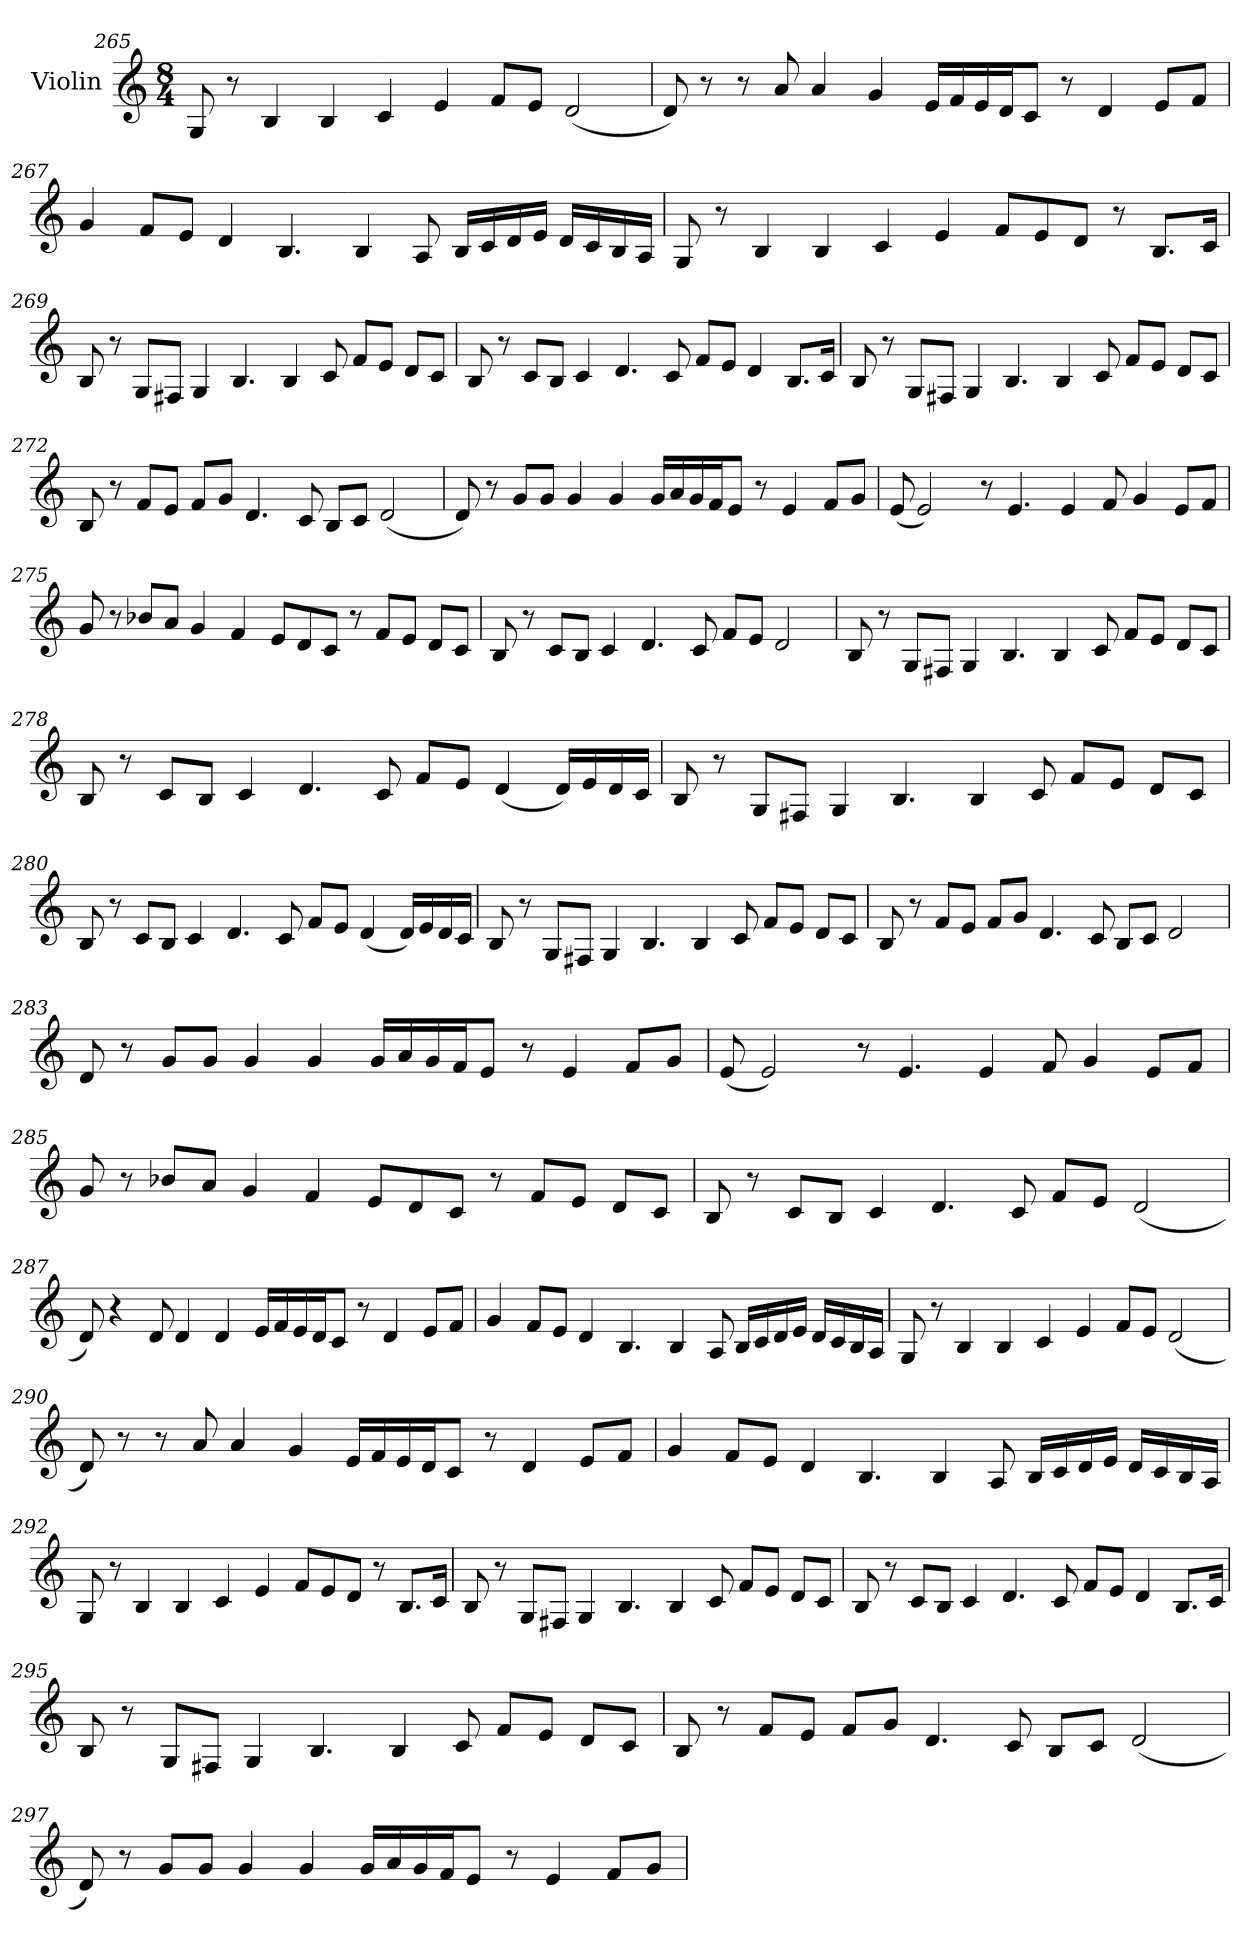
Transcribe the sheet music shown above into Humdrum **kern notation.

**kern
*part1
*staff1
*I"Violin
!!LO:LB:g=z
*clefG2
*k[]
*M8/4
=265
8G/
8r
4B/
4B/
4c/
4e/
8f/L
8e/J
(<2d/
=266
8d/)
8r
8r
8a/
4a/
4g/
16e/LL
16f/
16e/
16d/J
8c/J
8r
4d/
8e/L
8f/J
!!LO:LB:g=z
=267
4g/
8f/L
8e/J
4d/
4.B/
4B/
8A/
16B/LL
16c/
16d/
16e/JJ
16d/LL
16c/
16B/
16A/JJ
=268
8G/
8r
4B/
4B/
4c/
4e/
8f/L
8e/
8d/J
8r
8.B/L
16c/Jk
!!LO:LB:g=z
=269
8B/
8r
8G/L
8F#X/J
4G/
4.B/
4B/
8c/
8f/L
8e/J
8d/L
8c/J
=270
8B/
8r
8c/L
8B/J
4c/
4.d/
8c/
8f/L
8e/J
4d/
8.B/L
16c/Jk
!!LO:LB:g=z
=271
8B/
8r
8G/L
8F#X/J
4G/
4.B/
4B/
8c/
8f/L
8e/J
8d/L
8c/J
=272
8B/
8r
8f/L
8e/J
8f/L
8g/J
4.d/
8c/
8B/L
8c/J
(<2d/
!!LO:LB:g=z
=273
8d/)
8r
8g/L
8g/J
4g/
4g/
16g/LL
16a/
16g/
16f/J
8e/J
8r
4e/
8f/L
8g/J
=274
(<8e/
2e/)
8r
4.e/
4e/
8f/
4g/
8e/L
8f/J
!!LO:LB:g=z
=275
8g/
8r
8b-X/L
8a/J
4g/
4f/
8e/L
8d/
8c/J
8r
8f/L
8e/J
8d/L
8c/J
=276
8B/
8r
8c/L
8B/J
4c/
4.d/
8c/
8f/L
8e/J
2d/
!!LO:PB:g=z
=277
8B/
8r
8G/L
8F#X/J
4G/
4.B/
4B/
8c/
8f/L
8e/J
8d/L
8c/J
=278
8B/
8r
8c/L
8B/J
4c/
4.d/
8c/
8f/L
8e/J
(<4d/
16d/LL)
16e/
16d/
16c/JJ
!!LO:LB:g=z
=279
8B/
8r
8G/L
8F#X/J
4G/
4.B/
4B/
8c/
8f/L
8e/J
8d/L
8c/J
=280
8B/
8r
8c/L
8B/J
4c/
4.d/
8c/
8f/L
8e/J
(<4d/
16d/LL)
16e/
16d/
16c/JJ
!!LO:LB:g=z
=281
8B/
8r
8G/L
8F#X/J
4G/
4.B/
4B/
8c/
8f/L
8e/J
8d/L
8c/J
=282
8B/
8r
8f/L
8e/J
8f/L
8g/J
4.d/
8c/
8B/L
8c/J
2d/
!!LO:LB:g=z
=283
8d/
8r
8g/L
8g/J
4g/
4g/
16g/LL
16a/
16g/
16f/J
8e/J
8r
4e/
8f/L
8g/J
=284
(<8e/
2e/)
8r
4.e/
4e/
8f/
4g/
8e/L
8f/J
!!LO:LB:g=z
=285
8g/
8r
8b-X/L
8a/J
4g/
4f/
8e/L
8d/
8c/J
8r
8f/L
8e/J
8d/L
8c/J
=286
8B/
8r
8c/L
8B/J
4c/
4.d/
8c/
8f/L
8e/J
(<2d/
!!LO:LB:g=z
=287
8d/)
4r
8d/
4d/
4d/
16e/LL
16f/
16e/
16d/J
8c/J
8r
4d/
8e/L
8f/J
=288
4g/
8f/L
8e/J
4d/
4.B/
4B/
8A/
16B/LL
16c/
16d/
16e/JJ
16d/LL
16c/
16B/
16A/JJ
!!LO:LB:g=z
=289
8G/
8r
4B/
4B/
4c/
4e/
8f/L
8e/J
(<2d/
=290
8d/)
8r
8r
8a/
4a/
4g/
16e/LL
16f/
16e/
16d/J
8c/J
8r
4d/
8e/L
8f/J
!!LO:LB:g=z
=291
4g/
8f/L
8e/J
4d/
4.B/
4B/
8A/
16B/LL
16c/
16d/
16e/JJ
16d/LL
16c/
16B/
16A/JJ
=292
8G/
8r
4B/
4B/
4c/
4e/
8f/L
8e/
8d/J
8r
8.B/L
16c/Jk
!!LO:PB:g=z
=293
8B/
8r
8G/L
8F#X/J
4G/
4.B/
4B/
8c/
8f/L
8e/J
8d/L
8c/J
=294
8B/
8r
8c/L
8B/J
4c/
4.d/
8c/
8f/L
8e/J
4d/
8.B/L
16c/Jk
!!LO:LB:g=z
=295
8B/
8r
8G/L
8F#X/J
4G/
4.B/
4B/
8c/
8f/L
8e/J
8d/L
8c/J
=296
8B/
8r
8f/L
8e/J
8f/L
8g/J
4.d/
8c/
8B/L
8c/J
(<2d/
!!LO:LB:g=z
=297
8d/)
8r
8g/L
8g/J
4g/
4g/
16g/LL
16a/
16g/
16f/J
8e/J
8r
4e/
8f/L
8g/J
=
*-
